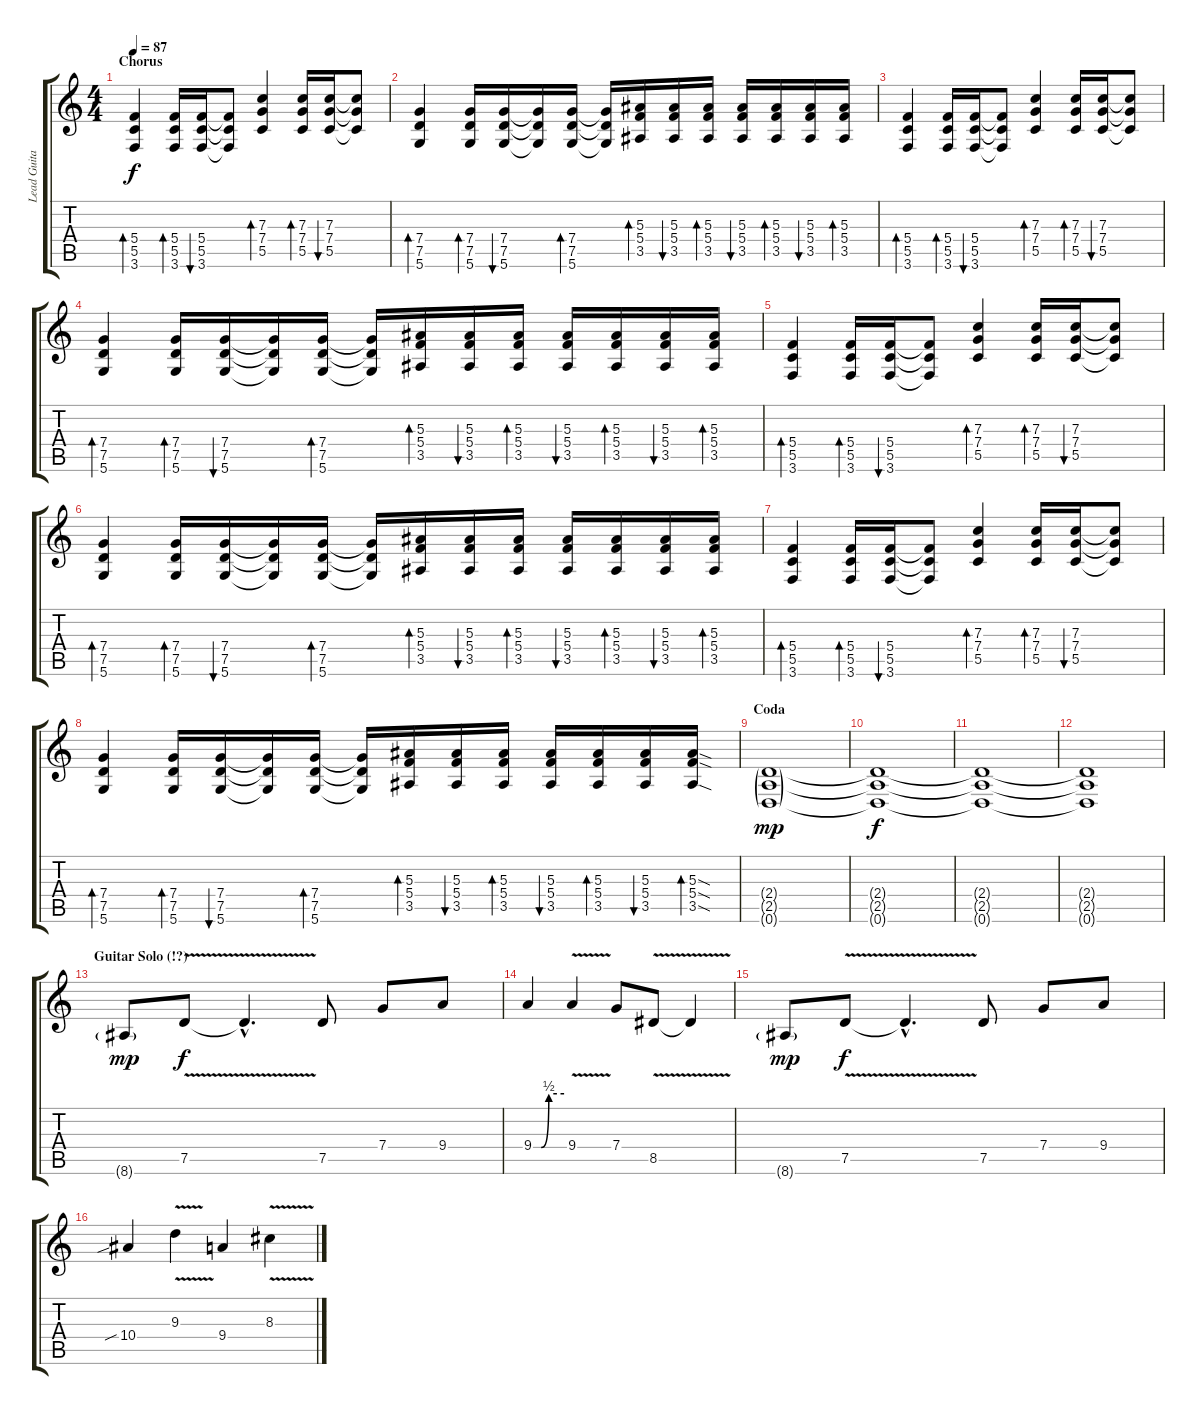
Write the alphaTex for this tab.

\track ("Lead Guitar2 (Kuddel)" "Lead Guita") {instrument distortionguitar}
\staff {score tabs}
\tuning (D4 A3 F3 C3 G2 D2) {hide}
\ts (4 4)
\section ("" "Chorus")
\tempo 87
\clef g2
\ks c
(5.4 5.5 3.6).4{bd 120 dy f} (5.4 5.5 3.6).16{bd 120} (5.4 5.5 3.6).16{bu 120} (5.4{t} 5.5{t} 3.6{t}).8 (7.3 7.4 5.5).4{bd 120} (7.3 7.4 5.5).16{bd 120} (7.3 7.4 5.5).16{bu 120} (7.3{t} 7.4{t} 5.5{t}).8 |
(7.4 7.5 5.6).4{bd 120} (7.4 7.5 5.6).16{bd 120} (7.4 7.5 5.6).16{bu 120} (7.4{t} 7.5{t} 5.6{t}).16 (7.4 7.5 5.6).16{bd 120} (7.4{t} 7.5{t} 5.6{t}).16 (5.3 5.4 3.5).16{bd 120} (5.3 5.4 3.5).16{bu 120} (5.3 5.4 3.5).16{bd 120} (5.3 5.4 3.5).16{bu 120} (5.3 5.4 3.5).16{bd 120} (5.3 5.4 3.5).16{bu 120} (5.3 5.4 3.5).16{bd 120} |
(5.4 5.5 3.6).4{bd 120} (5.4 5.5 3.6).16{bd 120} (5.4 5.5 3.6).16{bu 120} (5.4{t} 5.5{t} 3.6{t}).8 (7.3 7.4 5.5).4{bd 120} (7.3 7.4 5.5).16{bd 120} (7.3 7.4 5.5).16{bu 120} (7.3{t} 7.4{t} 5.5{t}).8 |
(7.4 7.5 5.6).4{bd 120} (7.4 7.5 5.6).16{bd 120} (7.4 7.5 5.6).16{bu 120} (7.4{t} 7.5{t} 5.6{t}).16 (7.4 7.5 5.6).16{bd 120} (7.4{t} 7.5{t} 5.6{t}).16 (5.3 5.4 3.5).16{bd 120} (5.3 5.4 3.5).16{bu 120} (5.3 5.4 3.5).16{bd 120} (5.3 5.4 3.5).16{bu 120} (5.3 5.4 3.5).16{bd 120} (5.3 5.4 3.5).16{bu 120} (5.3 5.4 3.5).16{bd 120} |
(5.4 5.5 3.6).4{bd 120} (5.4 5.5 3.6).16{bd 120} (5.4 5.5 3.6).16{bu 120} (5.4{t} 5.5{t} 3.6{t}).8 (7.3 7.4 5.5).4{bd 120} (7.3 7.4 5.5).16{bd 120} (7.3 7.4 5.5).16{bu 120} (7.3{t} 7.4{t} 5.5{t}).8 |
(7.4 7.5 5.6).4{bd 120} (7.4 7.5 5.6).16{bd 120} (7.4 7.5 5.6).16{bu 120} (7.4{t} 7.5{t} 5.6{t}).16 (7.4 7.5 5.6).16{bd 120} (7.4{t} 7.5{t} 5.6{t}).16 (5.3 5.4 3.5).16{bd 120} (5.3 5.4 3.5).16{bu 120} (5.3 5.4 3.5).16{bd 120} (5.3 5.4 3.5).16{bu 120} (5.3 5.4 3.5).16{bd 120} (5.3 5.4 3.5).16{bu 120} (5.3 5.4 3.5).16{bd 120} |
(5.4 5.5 3.6).4{bd 120} (5.4 5.5 3.6).16{bd 120} (5.4 5.5 3.6).16{bu 120} (5.4{t} 5.5{t} 3.6{t}).8 (7.3 7.4 5.5).4{bd 120} (7.3 7.4 5.5).16{bd 120} (7.3 7.4 5.5).16{bu 120} (7.3{t} 7.4{t} 5.5{t}).8 |
(7.4 7.5 5.6).4{bd 120} (7.4 7.5 5.6).16{bd 120} (7.4 7.5 5.6).16{bu 120} (7.4{t} 7.5{t} 5.6{t}).16 (7.4 7.5 5.6).16{bd 120} (7.4{t} 7.5{t} 5.6{t}).16 (5.3 5.4 3.5).16{bd 120} (5.3 5.4 3.5).16{bu 120} (5.3 5.4 3.5).16{bd 120} (5.3 5.4 3.5).16{bu 120} (5.3 5.4 3.5).16{bd 120} (5.3 5.4 3.5).16{bu 120} (5.3{sod} 5.4{sod} 3.5{sod}).16{bd 120} |
\section ("" "Coda")
(2.4{g} 2.5{g} 0.6{g}).1{dy mp} |
(2.4{t} 2.5{t} 0.6{t}).1{dy f} |
(2.4{t} 2.5{t} 0.6{t}).1 |
(2.4{t} 2.5{t} 0.6{t}).1 |
\section ("" "Guitar Solo (!?)")
8.6{g}.8{dy mp volume 16} 7.5{v}.8{dy f} 7.5{hac t}.4{d} 7.5.8 7.4.8 9.4.8 |
9.4{be (custom 0 0 15 0 30 2 60 2)}.4 9.4{v}.4 7.4.8 8.5{v}.8 8.5{t}.4 |
8.6{g}.8{dy mp} 7.5{v}.8{dy f} 7.5{hac t}.4{d} 7.5.8 7.4.8 9.4.8 |
10.4{sib}.4 9.3{v}.4 9.4.4 8.3{v}.4
